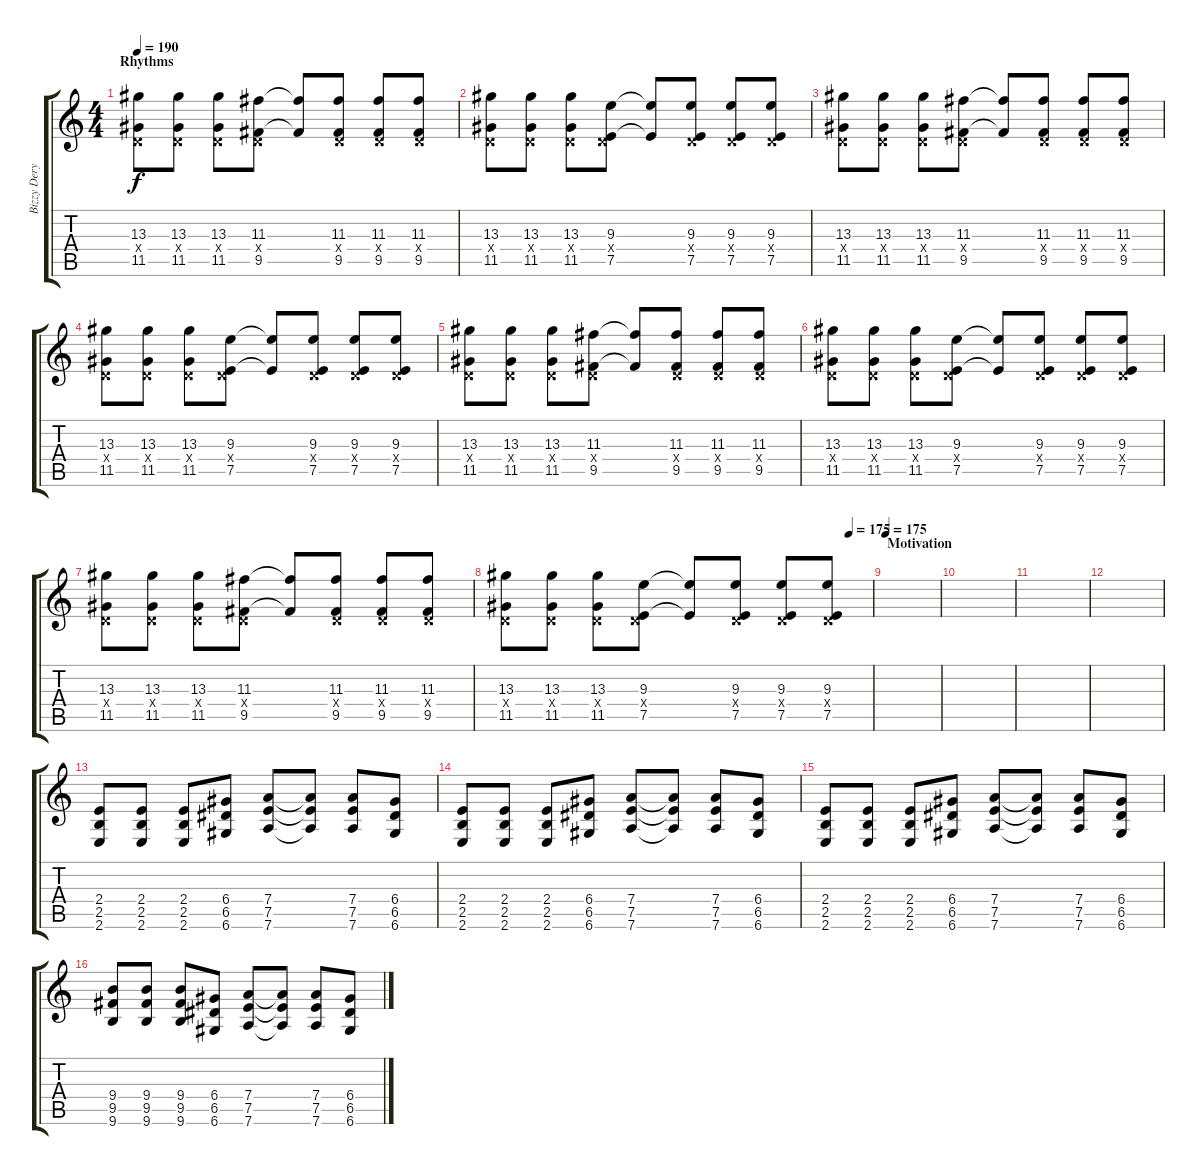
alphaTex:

\track ("Bizzy Deryck" "Bizzy Dery") {instrument distortionguitar}
\staff {score tabs}
\tuning (E4 B3 G3 D3 A2 D2) {hide}
\ts (4 4)
\section ("" "Rhythms")
\tempo 190
\clef g2
\ks c
(13.3 0.4{x} 11.5).8{dy f} (13.3 0.4{x} 11.5).8 (13.3 0.4{x} 11.5).8 (11.3 0.4{x} 9.5).8 (11.3{t} 9.5{t}).8 (11.3 0.4{x} 9.5).8 (11.3 0.4{x} 9.5).8 (11.3 0.4{x} 9.5).8 |
(13.3 0.4{x} 11.5).8 (13.3 0.4{x} 11.5).8 (13.3 0.4{x} 11.5).8 (9.3 0.4{x} 7.5).8 (9.3{t} 7.5{t}).8 (9.3 0.4{x} 7.5).8 (9.3 0.4{x} 7.5).8 (9.3 0.4{x} 7.5).8 |
(13.3 0.4{x} 11.5).8 (13.3 0.4{x} 11.5).8 (13.3 0.4{x} 11.5).8 (11.3 0.4{x} 9.5).8 (11.3{t} 9.5{t}).8 (11.3 0.4{x} 9.5).8 (11.3 0.4{x} 9.5).8 (11.3 0.4{x} 9.5).8 |
(13.3 0.4{x} 11.5).8 (13.3 0.4{x} 11.5).8 (13.3 0.4{x} 11.5).8 (9.3 0.4{x} 7.5).8 (9.3{t} 7.5{t}).8 (9.3 0.4{x} 7.5).8 (9.3 0.4{x} 7.5).8 (9.3 0.4{x} 7.5).8 |
(13.3 0.4{x} 11.5).8 (13.3 0.4{x} 11.5).8 (13.3 0.4{x} 11.5).8 (11.3 0.4{x} 9.5).8 (11.3{t} 9.5{t}).8 (11.3 0.4{x} 9.5).8 (11.3 0.4{x} 9.5).8 (11.3 0.4{x} 9.5).8 |
(13.3 0.4{x} 11.5).8 (13.3 0.4{x} 11.5).8 (13.3 0.4{x} 11.5).8 (9.3 0.4{x} 7.5).8 (9.3{t} 7.5{t}).8 (9.3 0.4{x} 7.5).8 (9.3 0.4{x} 7.5).8 (9.3 0.4{x} 7.5).8 |
(13.3 0.4{x} 11.5).8 (13.3 0.4{x} 11.5).8 (13.3 0.4{x} 11.5).8 (11.3 0.4{x} 9.5).8 (11.3{t} 9.5{t}).8 (11.3 0.4{x} 9.5).8 (11.3 0.4{x} 9.5).8 (11.3 0.4{x} 9.5).8 |
\tempo (175 0.9375)
(13.3 0.4{x} 11.5).8 (13.3 0.4{x} 11.5).8 (13.3 0.4{x} 11.5).8 (9.3 0.4{x} 7.5).8 (9.3{t} 7.5{t}).8 (9.3 0.4{x} 7.5).8 (9.3 0.4{x} 7.5).8 (9.3 0.4{x} 7.5).8 |
\section ("" "Motivation")
\tempo 175
|
|
|
|
(2.4 2.5 2.6).8 (2.4 2.5 2.6).8 (2.4 2.5 2.6).8 (6.4 6.5 6.6).8 (7.4 7.5 7.6).8 (7.4{t} 7.5{t} 7.6{t}).8 (7.4 7.5 7.6).8 (6.4 6.5 6.6).8 |
(2.4 2.5 2.6).8 (2.4 2.5 2.6).8 (2.4 2.5 2.6).8 (6.4 6.5 6.6).8 (7.4 7.5 7.6).8 (7.4{t} 7.5{t} 7.6{t}).8 (7.4 7.5 7.6).8 (6.4 6.5 6.6).8 |
(2.4 2.5 2.6).8 (2.4 2.5 2.6).8 (2.4 2.5 2.6).8 (6.4 6.5 6.6).8 (7.4 7.5 7.6).8 (7.4{t} 7.5{t} 7.6{t}).8 (7.4 7.5 7.6).8 (6.4 6.5 6.6).8 |
(9.4 9.5 9.6).8 (9.4 9.5 9.6).8 (9.4 9.5 9.6).8 (6.4 6.5 6.6).8 (7.4 7.5 7.6).8 (7.4{t} 7.5{t} 7.6{t}).8 (7.4 7.5 7.6).8 (6.4 6.5 6.6).8
